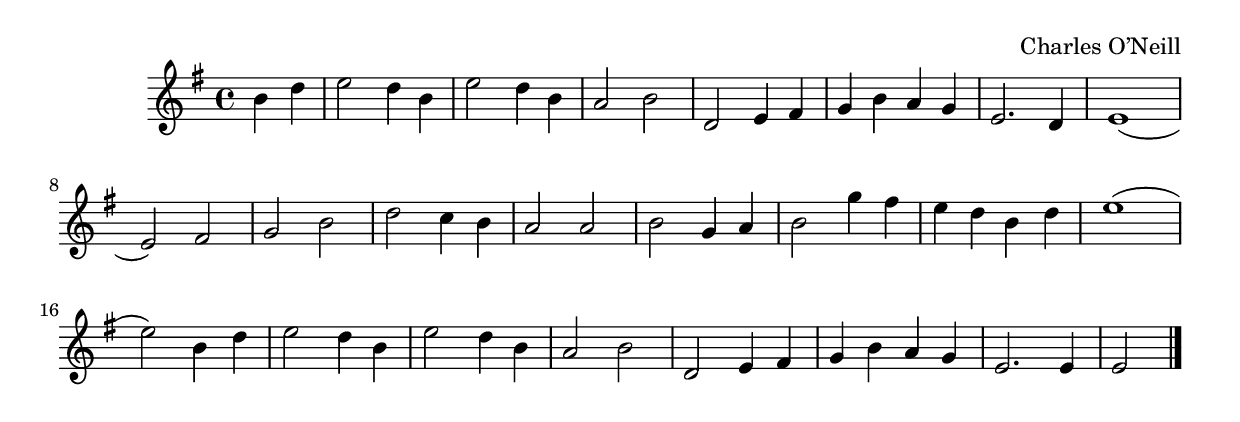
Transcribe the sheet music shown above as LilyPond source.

\version "2.16.0"

\header {
  %title = "The Foggy Dew"
  composer = "Charles O’Neill"
}

\relative g'
{
  \time 4/4
  \key g \major
  \partial 2 b d | 
  e2 d4 b | 
  e2 d4 b |
  a2 b | 
  d, e4 fis | 
  g b a g |
  e2. d4 | 
  e1( | 
  e2) \bar ":|"
  \partial 2 fis | 
  g b | 
  d c4 b |
  a2 a | 
  b g4 a | 
  b2 g'4 fis |
  e d b d | 
  e1( | 
  e2) b4 d |
  e2 d4 b | 
  e2 d4 b | 
  a2 b |
  d, e4 fis | 
  g b a g | 
  e2. e4 |
  e2 \bar "|."
}
